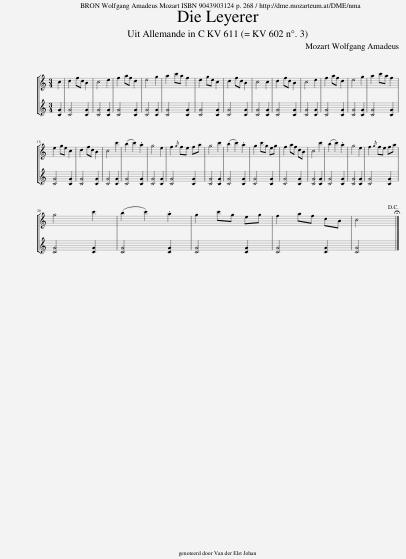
X:1
%%score [ 1 2 ]
L:1/8
M:3/4
I:linebreak $
K:C
V:1 treble
V:2 treble
V:1
 c2 | d2 fd B2 | c4 e2 | f2 af d2 | e4 g2 | %5
 a2 c'a f2 | e2 ge c2 | d2 fd B2 | c4 c2 | d2 fd B2 | %10
 c4 e2 | f2 af d2 | e4 g2 | a2 c'a f2 |$ e2 ge c2 | %15
 d2 fd B2 | c4 c'2 | (b2 c'2) .a2 | g4 e2 | f2{/g} fe fa | %20
 g4 c'2 | (b2 c'2) .a2 | g2 c'g eg | f2 af dB | c4 c'2 | %25
 (b2 c'2) .a2 | g4 e2 | f2{/g} fe fa |$ g4 c'2 | (b2 c'2) .a2 | %30
 g2 c'g eg | f2 af dB | c4!D.C.! |] %33
V:2
 [CG]2 | [CG]4 [CG]2 | [CG]4 [CG]2 | [CG]4 [CG]2 | [CG]4 [CG]2 | %5
 [CG]4 [CG]2 | [CG]4 [CG]2 | [CG]4 [CG]2 | [CG]4 [CG]2 | [CG]4 [CG]2 | %10
 [CG]4 [CG]2 | [CG]4 [CG]2 | [CG]4 [CG]2 | [CG]4 [CG]2 |$ [CG]4 [CG]2 | %15
 [CG]4 [CG]2 | [CG]4 [CG]2 | [CG]4 [CG]2 | [CG]4 [CG]2 | [CG]4 [CG]2 | %20
 [CG]4 [CG]2 | [CG]4 [CG]2 | [CG]4 [CG]2 | [CG]4 [CG]2 | [CG]4 [CG]2 | %25
 [CG]4 [CG]2 | [CG]4 [CG]2 | [CG]4 [CG]2 |$ [CG]4 [CG]2 | [CG]4 [CG]2 | %30
 [CG]4 [CG]2 | [CG]4 [CG]2 | [CG]4 |] %33
